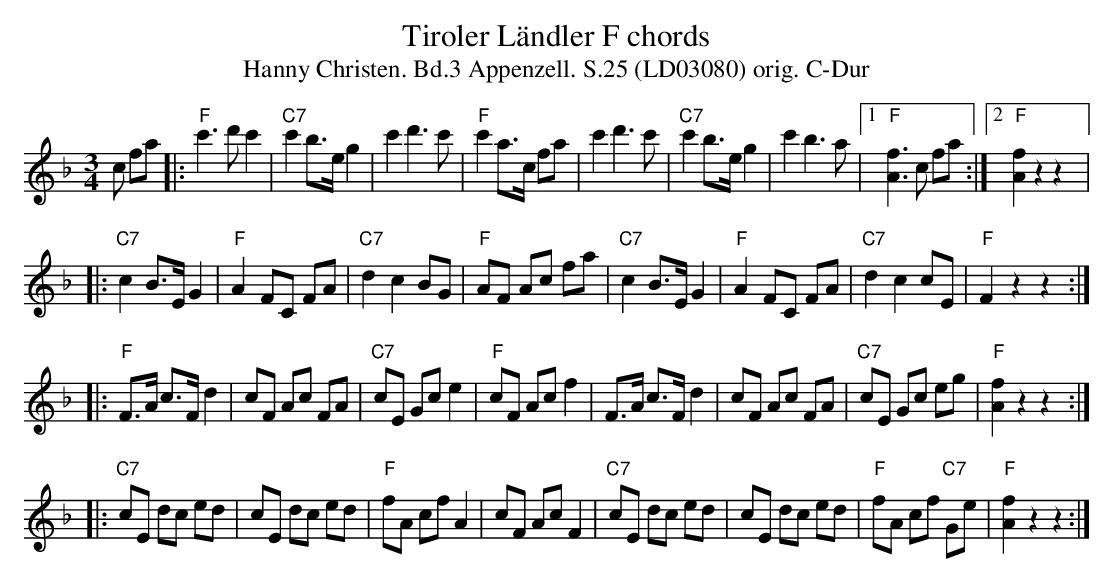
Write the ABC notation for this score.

X:1
T:Tiroler Ländler F chords
T:Hanny Christen. Bd.3 Appenzell. S.25 (LD03080) orig. C-Dur
M:3/4
L:1/8
K:Fmaj%%MIDI gchordon
c fa |: "F"c'3 d' c'2 | "C7"c'2 b>e g2 | c'2 d'3 c' | "F"c'2 a>c fa | \
c'2 d'3 c' | "C7"c'2 b>e g2 | c'2 b3 a |1 "F"[Af]3 c fa :|2 "F"[Af]2 z2 z2 |:
"C7"c2 B>E G2 | "F"A2 FC FA | "C7"d2 c2 BG | "F"AF Ac fa | \
"C7"c2 B>E G2 | "F"A2 FC FA | "C7"d2 c2 cE | "F"F2 z2 z2 :|
|: "F"F>A c>F d2 | cF Ac FA | "C7"cE Gc e2 | "F"cF Ac f2 | \
F>A c>F d2 | cF Ac FA | "C7"cE Gc eg | "F"[Af]2 z2 z2 :|
|: "C7"cE dc ed | cE dc ed | "F"fA cf A2 | cF Ac F2 | \
"C7"cE dc ed | cE dc ed | "F"fA cf "C7"Ge | "F"[Af]2 z2 z2 :|
